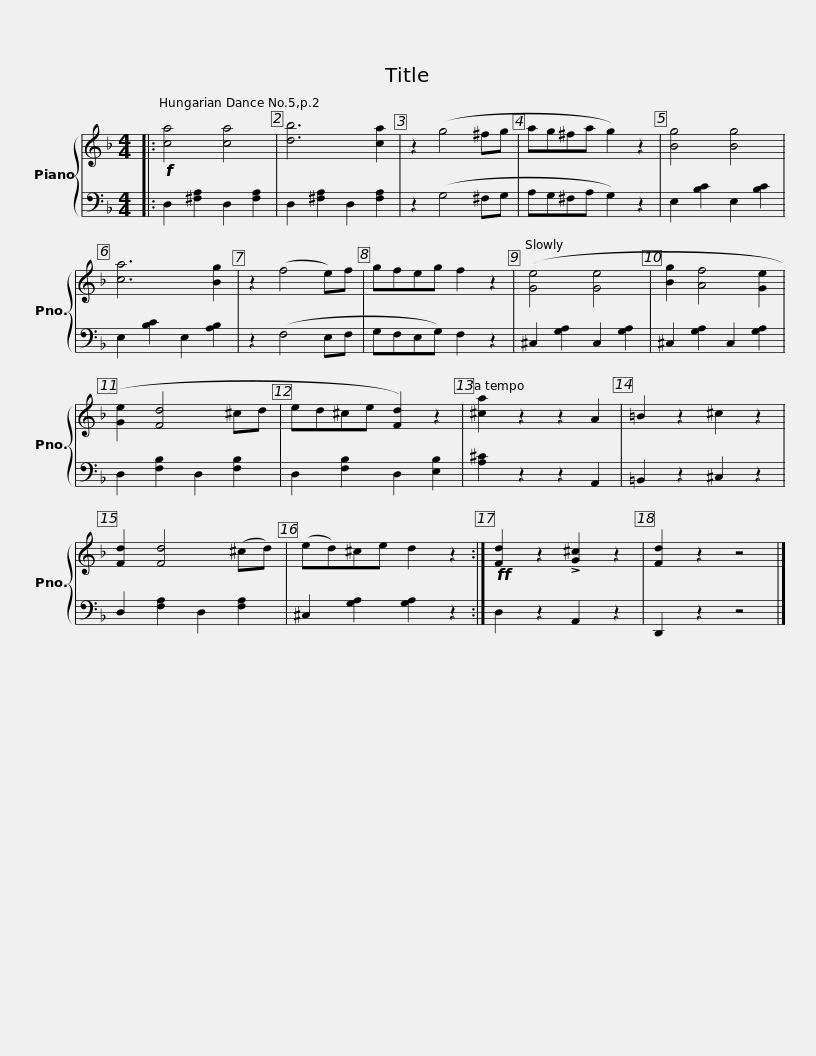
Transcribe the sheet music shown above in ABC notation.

X:1
%%score { 1 | 2 }
L:1/8
M:4/4
I:linebreak $
K:F
V:1 treble
V:2 bass
V:1
|:!f! [ca]4 [ca]4 | [db]6 [ca]2 | z2 (g4 ^fg | ag^fa g2) z2 |$ [Bg]4 [Bg]4 | %5
 [ca]6 [Bg]2 | z2 (f4 e)f | gfeg f2 z2 |$ ([Ge]4 [Ge]4 | [Bg]2 [Af]4 [Ge]2 | %10
 [Ge]2 [Fd]4 ^cd | ed^ce [Fd]2) z2 |$ [^ca]2 z2 z2 A2 | =B2 z2 ^c2 z2 | [Fd]2 [Fd]4 (^cd) |$ %15
 (ed)^ce d2 z2 :|!ff! [Fd]2 z2 !>![G^c]2 z2 | [Fd]2 z2 z4 |] %18
V:2
|: D,2 [^F,A,]2 D,2 [F,A,]2 | D,2 [^F,A,]2 D,2 [F,A,]2 | z2 (G,4 ^F,G, | A,G,^F,A, G,2) z2 |$ E,2 [B,C]2 E,2 [B,C]2 | %5
 E,2 [B,C]2 E,2 [A,B,]2 | z2 (F,4 E,F, | G,F,E,G,) F,2 z2 |$ ^C,2 [G,A,]2 C,2 [G,A,]2 | ^C,2 [G,A,]2 C,2 [G,A,]2 | %10
 D,2 [F,B,]2 D,2 [F,B,]2 | D,2 [F,B,]2 D,2 [E,B,]2 |$ [A,^C]2 z2 z2 A,,2 | =B,,2 z2 ^C,2 z2 | D,2 [F,A,]2 D,2 [F,A,]2 |$ %15
 ^C,2 [G,A,]2 [G,A,]2 z2 :| D,2 z2 A,,2 z2 | D,,2 z2 z4 |] %18
